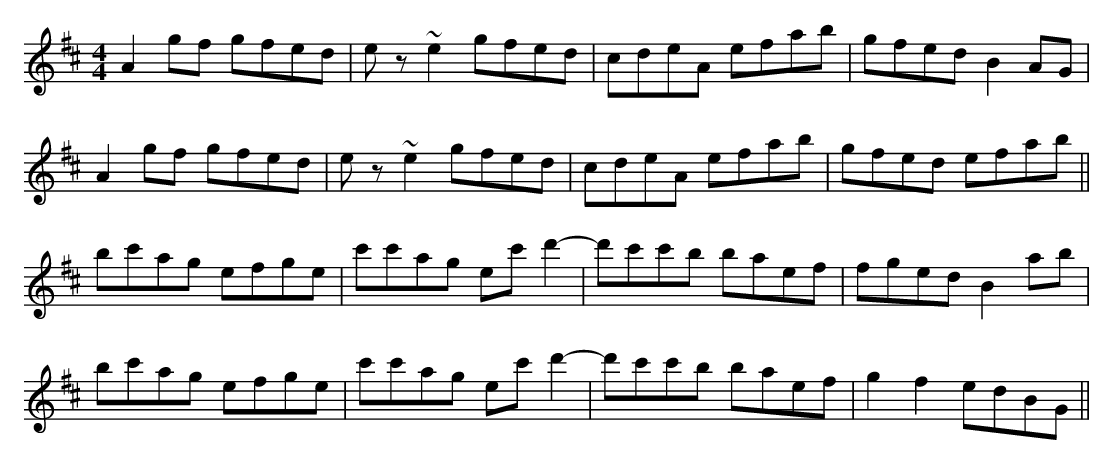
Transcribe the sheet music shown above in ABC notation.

X:1
M:4/4
K:Amix
A2gf gfed|ez~e2 gfed|cdeA efab|gfed B2AG|
A2gf gfed|ez~e2 gfed|cdeA efab|gfed efab||
bc'ag efge|c'c'ag ec'd'2-|d'c'c'b baef|fged B2ab|
bc'ag efge|c'c'ag ec'd'2-|d'c'c'b baef|g2f2 edBG||
